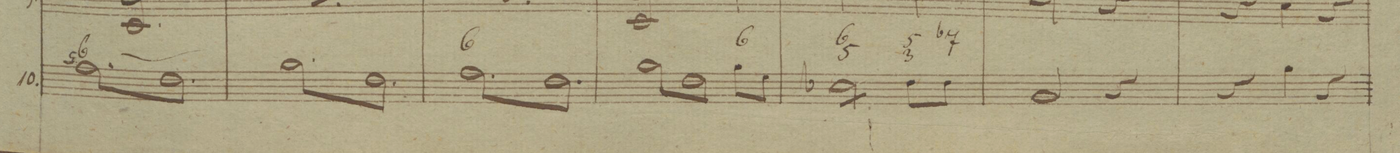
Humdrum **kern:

**kern	**fba	**dynam
*I"10.	*	*
*clefF4	*	*
*k[b-]	*	*
*M3/4	*	*
8A\L	6 5	.
8F\	.	.
8A\	.	.
8F\	.	.
8A\	.	.
8F\J	.	.
=140	=140	=140
8B-\L	.	.
8F\	.	.
8B-\	.	.
8F\	.	.
8B-\	.	.
8F\J	x	.
=141	=141	=141
8A\L	6	.
8F\	.	.
8A\	.	.
8F\	.	.
8A\	.	.
8F\J	.	.
=142	=142	=142
8B-\L	.	.
8F\	.	.
8B-\	.	.
8F\J	.	.
8B-\L	6	.
8G\J	.	.
=143	=143	=143
8E-X\L	6 5	.
8E-\	.	.
8E-\	.	.
8E-\J	.	.
8F\L	5 3	.
8F\J	7-	.
=144	=144	=144
2BB-/	.	.
4r	.	.
=145	=145	=145
4r	.	.
4B-\	.	.
4r	.	.
=146	=146	=146
*-	*-	*-
